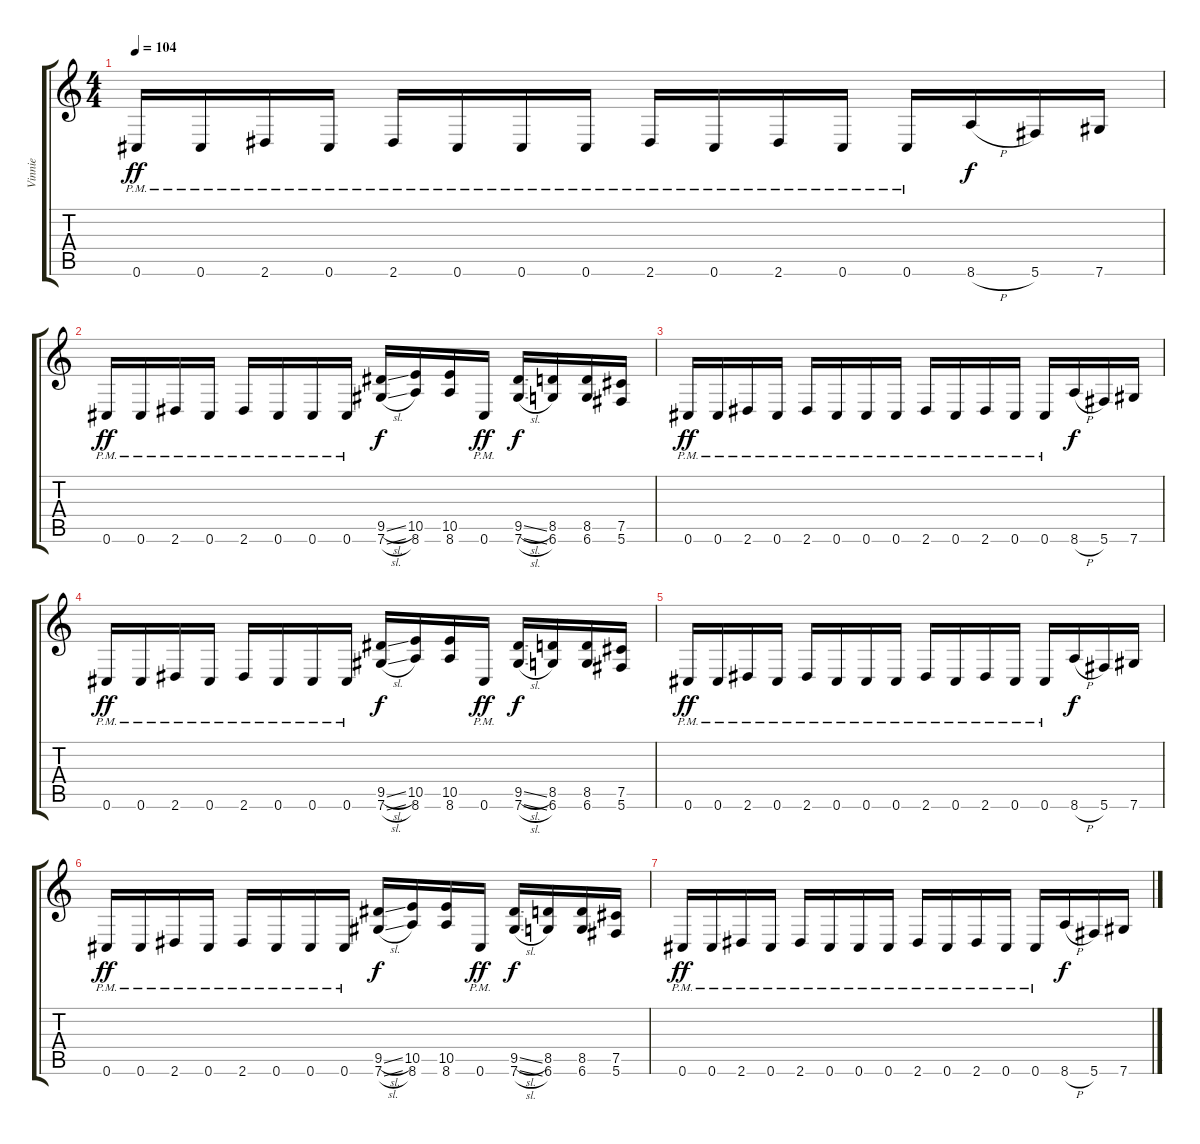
\track ("Vinnie" "Vinnie") {instrument distortionguitar}
\staff {score tabs}
\tuning (Db4 Ab3 E3 B2 Gb2 Db2) {hide}
\ts (4 4)
\tempo 104
\clef g2
\ks c
0.6{pm}.16{dy ff} 0.6{pm}.16 2.6{pm}.16 0.6{pm}.16 2.6{pm}.16 0.6{pm}.16 0.6{pm}.16 0.6{pm}.16 2.6{pm}.16 0.6{pm}.16 2.6{pm}.16 0.6{pm}.16 0.6{pm}.16 8.6{h}.16{dy f} 5.6.16 7.6.16 |
0.6{pm}.16{dy ff} 0.6{pm}.16 2.6{pm}.16 0.6{pm}.16 2.6{pm}.16 0.6{pm}.16 0.6{pm}.16 0.6{pm}.16 (9.5{sl} 7.6{sl}).16{dy f} (10.5 8.6).16 (10.5 8.6).16 0.6{pm}.16{dy ff} (9.5{sl} 7.6{sl}).16{dy f} (8.5 6.6).16 (8.5 6.6).16 (7.5 5.6).16 |
0.6{pm}.16{dy ff} 0.6{pm}.16 2.6{pm}.16 0.6{pm}.16 2.6{pm}.16 0.6{pm}.16 0.6{pm}.16 0.6{pm}.16 2.6{pm}.16 0.6{pm}.16 2.6{pm}.16 0.6{pm}.16 0.6{pm}.16 8.6{h}.16{dy f} 5.6.16 7.6.16 |
0.6{pm}.16{dy ff} 0.6{pm}.16 2.6{pm}.16 0.6{pm}.16 2.6{pm}.16 0.6{pm}.16 0.6{pm}.16 0.6{pm}.16 (9.5{sl} 7.6{sl}).16{dy f} (10.5 8.6).16 (10.5 8.6).16 0.6{pm}.16{dy ff} (9.5{sl} 7.6{sl}).16{dy f} (8.5 6.6).16 (8.5 6.6).16 (7.5 5.6).16 |
0.6{pm}.16{dy ff volume 12} 0.6{pm}.16 2.6{pm}.16 0.6{pm}.16 2.6{pm}.16 0.6{pm}.16 0.6{pm}.16 0.6{pm}.16 2.6{pm}.16 0.6{pm}.16 2.6{pm}.16 0.6{pm}.16 0.6{pm}.16 8.6{h}.16{dy f} 5.6.16 7.6.16 |
0.6{pm}.16{dy ff} 0.6{pm}.16 2.6{pm}.16 0.6{pm}.16 2.6{pm}.16 0.6{pm}.16 0.6{pm}.16 0.6{pm}.16 (9.5{sl} 7.6{sl}).16{dy f} (10.5 8.6).16 (10.5 8.6).16 0.6{pm}.16{dy ff} (9.5{sl} 7.6{sl}).16{dy f} (8.5 6.6).16 (8.5 6.6).16 (7.5 5.6).16 |
0.6{pm}.16{dy ff} 0.6{pm}.16 2.6{pm}.16 0.6{pm}.16 2.6{pm}.16 0.6{pm}.16 0.6{pm}.16 0.6{pm}.16 2.6{pm}.16{volume 8} 0.6{pm}.16 2.6{pm}.16 0.6{pm}.16 0.6{pm}.16 8.6{h}.16{dy f} 5.6.16 7.6.16
